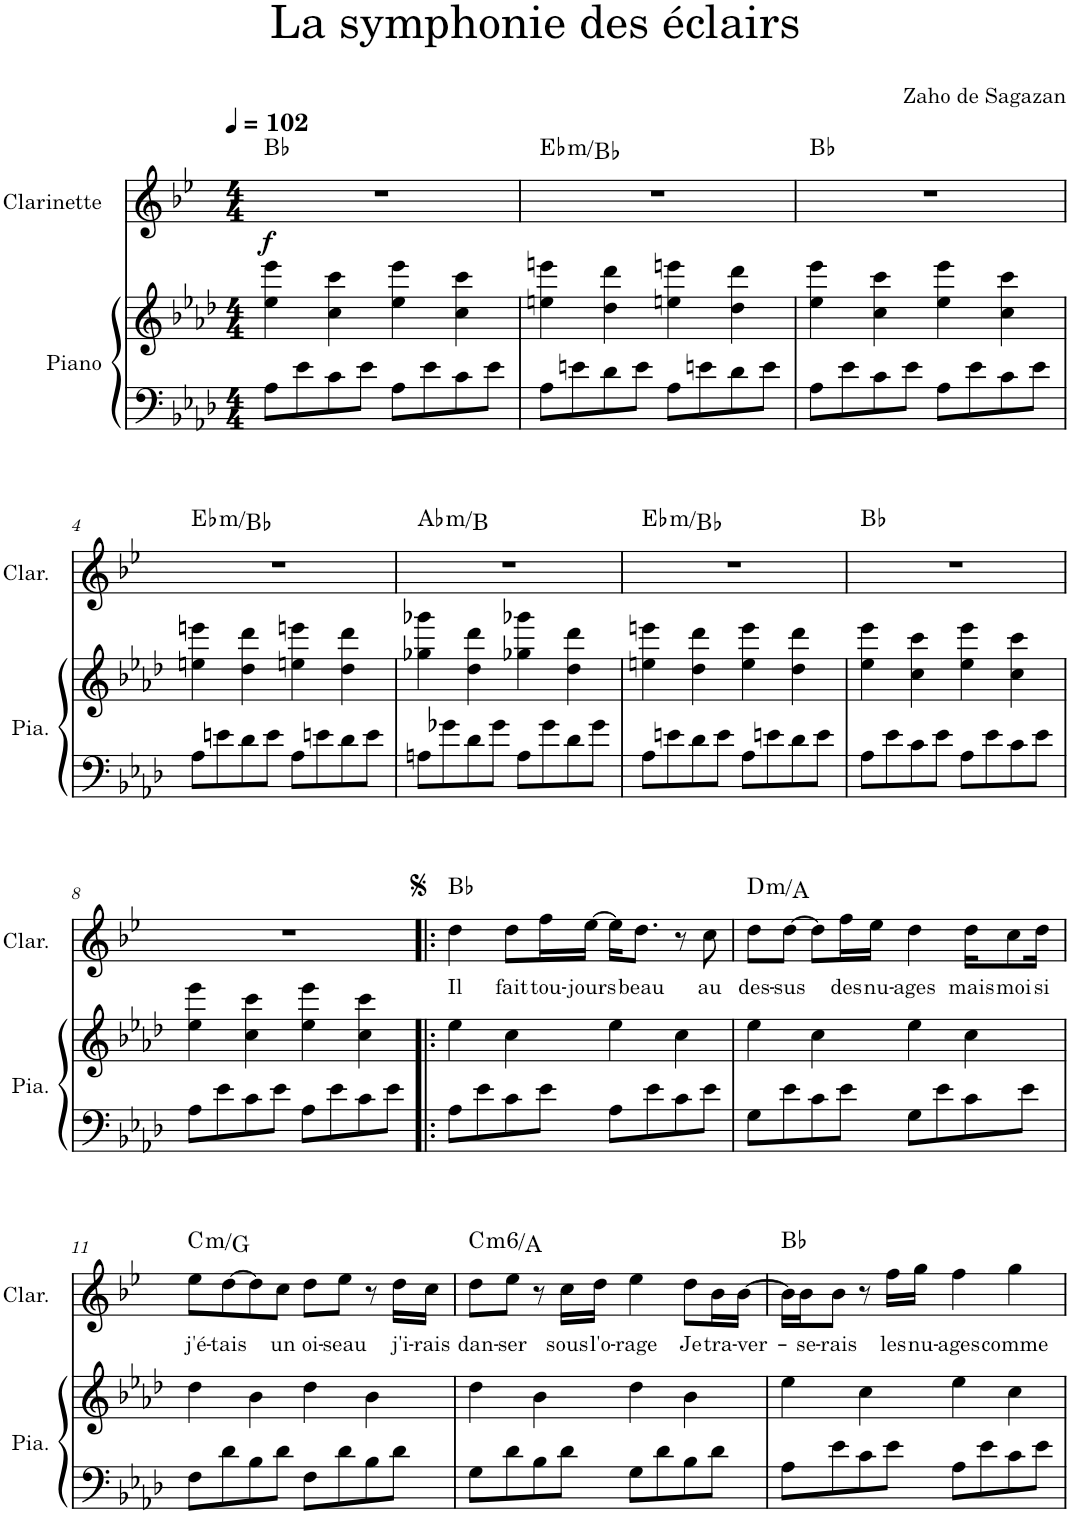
**kern	**kern	**kern	**text	**dynam	**harte
*part2	*part2	*part1	*part1	*part1	*part1
*staff3	*staff2	*staff1	*staff1	*staff1	*
*I"Piano	*	*I"Clarinette	*	*	*
*I'Pia.	*	*I'Clar.	*	*	*
*clefF4	*clefG2	*clefG2	*	*	*
*	*	*Trd1c2	*	*	*
*k[b-e-a-d-]	*k[b-e-a-d-]	*k[b-e-]	*	*	*
*M4/4	*M4/4	*M4/4	*	*	*
*MM102	*MM102	*MM102	*	*	*
=1	=1	=1	=1	=1	=1
!	!	!	!	!LO:DY:b	!
8A-\L	4ee-\ 4eee-\	1r	.	f	Bb:maj
8e-\	.	.	.	.	.
8c\	4cc\ 4ccc\	.	.	.	.
8e-\J	.	.	.	.	.
8A-\L	4ee-\ 4eee-\	.	.	.	.
8e-\	.	.	.	.	.
8c\	4cc\ 4ccc\	.	.	.	.
8e-\J	.	.	.	.	.
=2	=2	=2	=2	=2	=2
!	!	!	!	!	!LO:H:kt=m
8A-\L	4een\ 4eeen\	1r	.	.	Eb:min/5
8en\	.	.	.	.	.
8d-\	4dd-\ 4ddd-\	.	.	.	.
8e\J	.	.	.	.	.
8A-\L	4een\ 4eeen\	.	.	.	.
8en\	.	.	.	.	.
8d-\	4dd-\ 4ddd-\	.	.	.	.
8e\J	.	.	.	.	.
=3	=3	=3	=3	=3	=3
8A-\L	4ee-\ 4eee-\	1r	.	.	Bb:maj
8e-\	.	.	.	.	.
8c\	4cc\ 4ccc\	.	.	.	.
8e-\J	.	.	.	.	.
8A-\L	4ee-\ 4eee-\	.	.	.	.
8e-\	.	.	.	.	.
8c\	4cc\ 4ccc\	.	.	.	.
8e-\J	.	.	.	.	.
!!LO:LB:g=z
=4	=4	=4	=4	=4	=4
!	!	!	!	!	!LO:H:kt=m
8A-\L	4een\ 4eeen\	1r	.	.	Eb:min/5
8en\	.	.	.	.	.
8d-\	4dd-\ 4ddd-\	.	.	.	.
8e\J	.	.	.	.	.
8A-\L	4een\ 4eeen\	.	.	.	.
8en\	.	.	.	.	.
8d-\	4dd-\ 4ddd-\	.	.	.	.
8e\J	.	.	.	.	.
=5	=5	=5	=5	=5	=5
!	!	!	!	!	!LO:H:kt=m
8An\L	4gg-X\ 4ggg-X\	1r	.	.	Ab:min/#2
8g-X\	.	.	.	.	.
8d-\	4dd-\ 4ddd-\	.	.	.	.
8g-\J	.	.	.	.	.
8A\L	4gg-X\ 4ggg-X\	.	.	.	.
8g-\	.	.	.	.	.
8d-\	4dd-\ 4ddd-\	.	.	.	.
8g-\J	.	.	.	.	.
=6	=6	=6	=6	=6	=6
!	!	!	!	!	!LO:H:kt=m
8A-\L	4een\ 4eeen\	1r	.	.	Eb:min/5
8en\	.	.	.	.	.
8d-\	4dd-\ 4ddd-\	.	.	.	.
8e\J	.	.	.	.	.
8A-\L	4ee\ 4eee\	.	.	.	.
8en\	.	.	.	.	.
8d-\	4dd-\ 4ddd-\	.	.	.	.
8e\J	.	.	.	.	.
=7	=7	=7	=7	=7	=7
8A-\L	4ee-\ 4eee-\	1r	.	.	Bb:maj
8e-\	.	.	.	.	.
8c\	4cc\ 4ccc\	.	.	.	.
8e-\J	.	.	.	.	.
8A-\L	4ee-\ 4eee-\	.	.	.	.
8e-\	.	.	.	.	.
8c\	4cc\ 4ccc\	.	.	.	.
8e-\J	.	.	.	.	.
!!LO:LB:g=z
=8	=8	=8	=8	=8	=8
8A-\L	4ee-\ 4eee-\	1r	.	.	.
8e-\	.	.	.	.	.
8c\	4cc\ 4ccc\	.	.	.	.
8e-\J	.	.	.	.	.
8A-\L	4ee-\ 4eee-\	.	.	.	.
8e-\	.	.	.	.	.
8c\	4cc\ 4ccc\	.	.	.	.
8e-\J	.	.	.	.	.
=9!|:	=9!|:	=9!|:	=9!|:	=9!|:	=9!|:
!	!	!	!LO:LY:b	!	!
8A-\L	4ee-\	4dd\	Il	.	Bb:maj
8e-\	.	.	.	.	.
!	!	!	!LO:LY:b	!	!
8c\	4cc\	8dd\L	fait	.	.
!	!	!	!LO:LY:b	!	!
8e-\J	.	16ff\L	tou-	.	.
!	!	!	!LO:LY:b	!	!
.	.	[16ee-\JJ	-jours	.	.
8A-\L	4ee-\	16ee-\KL]	.	.	.
!	!	!	!LO:LY:b	!	!
.	.	8.dd\J	beau	.	.
8e-\	.	.	.	.	.
8c\	4cc\	8r	.	.	.
!	!	!	!LO:LY:b	!	!
8e-\J	.	8cc\	au	.	.
=10	=10	=10	=10	=10	=10
!	!	!	!LO:LY:b	!	!LO:H:kt=m
8G\L	4ee-\	8dd\L	des-	.	D:min/5
!	!	!	!LO:LY:b	!	!
8e-\	.	[8dd\J	-sus	.	.
8c\	4cc\	8dd\L]	.	.	.
!	!	!	!LO:LY:b	!	!
8e-\J	.	16ff\L	des	.	.
!	!	!	!LO:LY:b	!	!
.	.	16ee-\JJ	nu-	.	.
!	!	!	!LO:LY:b	!	!
8G\L	4ee-\	4dd\	-ages	.	.
8e-\	.	.	.	.	.
!	!	!	!LO:LY:b	!	!
8c\	4cc\	16dd\KL	mais	.	.
!	!	!	!LO:LY:b	!	!
.	.	8cc\	moi	.	.
8e-\J	.	.	.	.	.
!	!	!	!LO:LY:b	!	!
.	.	16dd\Jk	si	.	.
!!LO:LB:g=z
=11	=11	=11	=11	=11	=11
!	!	!	!LO:LY:b	!	!LO:H:kt=m
8F\L	4dd-\	8ee-\L	j'é-	.	C:min/5
!	!	!	!LO:LY:b	!	!
8d-\	.	[8dd\	-tais	.	.
8B-\	4b-\	8dd\]	.	.	.
!	!	!	!LO:LY:b	!	!
8d-\J	.	8cc\J	un	.	.
!	!	!	!LO:LY:b	!	!
8F\L	4dd-\	8dd\L	oi-	.	.
!	!	!	!LO:LY:b	!	!
8d-\	.	8ee-\J	-seau	.	.
8B-\	4b-\	8r	.	.	.
!	!	!	!LO:LY:b	!	!
8d-\J	.	16dd\LL	j'i-	.	.
!	!	!	!LO:LY:b	!	!
.	.	16cc\JJ	-rais	.	.
=12	=12	=12	=12	=12	=12
!	!	!	!LO:LY:b	!	!LO:H:kt=m6
8G\L	4dd-\	8dd\L	dan-	.	C:min6/6
!	!	!	!LO:LY:b	!	!
8d-\	.	8ee-\J	-ser	.	.
8B-\	4b-\	8r	.	.	.
!	!	!	!LO:LY:b	!	!
8d-\J	.	16cc\LL	sous	.	.
!	!	!	!LO:LY:b	!	!
.	.	16dd\JJ	l'o-	.	.
!	!	!	!LO:LY:b	!	!
8G\L	4dd-\	4ee-\	-rage	.	.
8d-\	.	.	.	.	.
!	!	!	!LO:LY:b	!	!
8B-\	4b-\	8dd\L	Je	.	.
!	!	!	!LO:LY:b	!	!
8d-\J	.	16b-\L	tra-	.	.
!	!	!	!LO:LY:b	!	!
.	.	[16b-\JJ	-ver-	.	.
=13	=13	=13	=13	=13	=13
8A-\L	4ee-\	16b-\LL]	.	.	Bb:maj
!	!	!	!LO:LY:b	!	!
.	.	16b-\J	-se-	.	.
!	!	!	!LO:LY:b	!	!
8e-\	.	8b-\J	-rais	.	.
8c\	4cc\	8r	.	.	.
!	!	!	!LO:LY:b	!	!
8e-\J	.	16ff\LL	les	.	.
!	!	!	!LO:LY:b	!	!
.	.	16gg\JJ	nu-	.	.
!	!	!	!LO:LY:b	!	!
8A-\L	4ee-\	4ff\	-ages	.	.
8e-\	.	.	.	.	.
!	!	!	!LO:LY:b	!	!
8c\	4cc\	4gg\	comme	.	.
8e-\J	.	.	.	.	.
=	=	=	=	=	=
*-	*-	*-	*-	*-	*-
